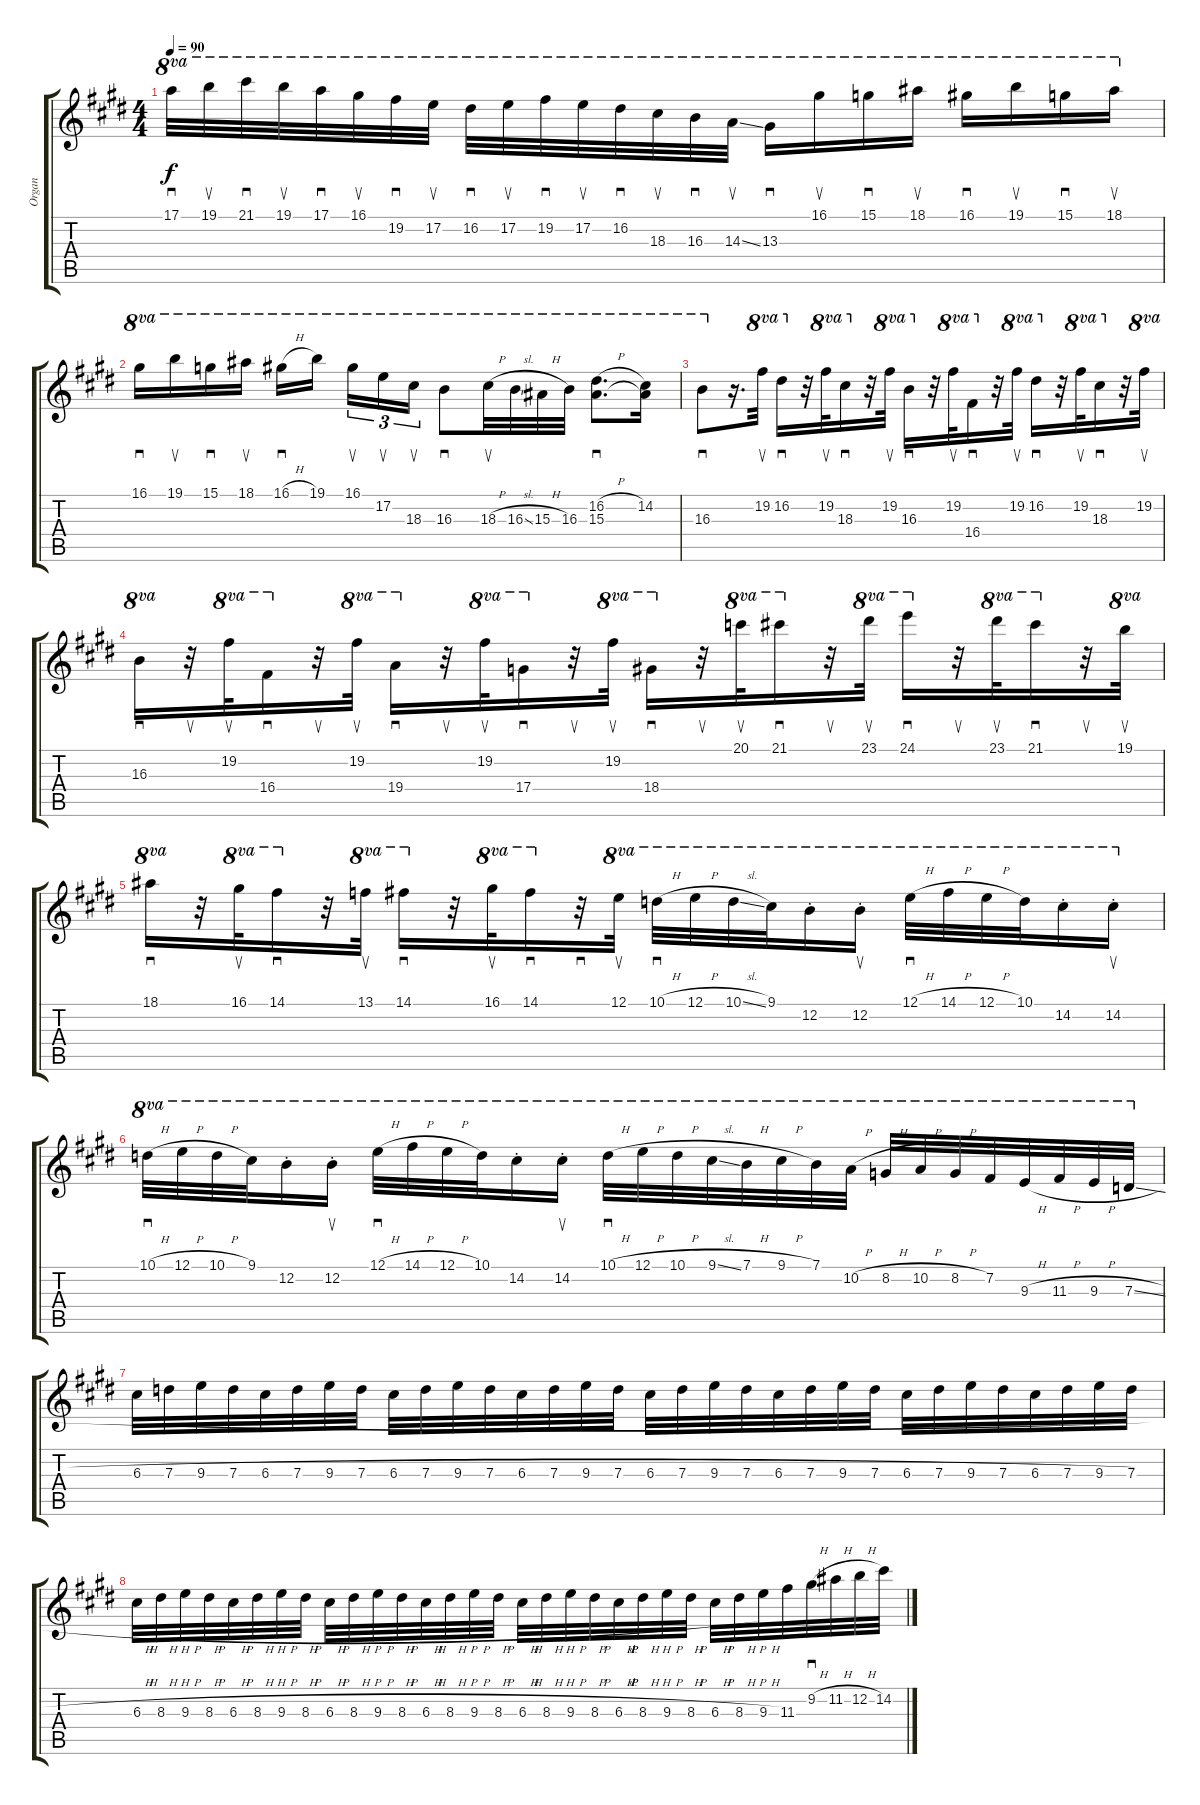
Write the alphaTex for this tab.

\track ("Organ" "Organ") {instrument overdrivenguitar}
\staff {score tabs}
\tuning (E4 B3 G3 D3 A2 E2) {hide}
\ts (4 4)
\tempo 90
\clef g2
\ks e
17.1.32{sd ot 8va dy f} 19.1.32{su ot 8va} 21.1.32{sd ot 8va} 19.1.32{su ot 8va} 17.1.32{sd ot 8va} 16.1.32{su ot 8va} 19.2.32{sd ot 8va} 17.2.32{su ot 8va} 16.2.32{sd ot 8va} 17.2.32{su ot 8va} 19.2.32{sd ot 8va} 17.2.32{su ot 8va} 16.2.32{sd ot 8va} 18.3.32{su ot 8va} 16.3.32{sd ot 8va} 14.3{ss}.32{su ot 8va} 13.3.16{sd ot 8va} 16.1.16{su ot 8va} 15.1.16{sd ot 8va} 18.1.16{su ot 8va} 16.1.16{sd ot 8va} 19.1.16{su ot 8va} 15.1.16{sd ot 8va} 18.1.16{su ot 8va} |
16.1.16{sd ot 8va} 19.1.16{su ot 8va} 15.1.16{sd ot 8va} 18.1.16{su ot 8va} 16.1{h}.16{sd ot 8va} 19.1.16{ot 8va beam splitsecondary} 16.1.16{su tu (3 2) ot 8va} 17.2.16{su tu (3 2) ot 8va} 18.3.16{su tu (3 2) ot 8va} 16.3.8{sd ot 8va} 18.3{h}.32{su ot 8va} 16.3{sl}.32{ot 8va} 15.3{h}.32{ot 8va} 16.3.32{ot 8va} (16.2{h} 15.3).8{d sd ot 8va} (14.2 15.3{t}).16{ot 8va} |
\ks c#minor
16.3.8{sd ot 8va} r.16{d} 19.2.32{su ot 8va} 16.2.16{sd ot 8va} r.32 19.2.32{su ot 8va} 18.3.16{sd ot 8va} r.32 19.2.32{su ot 8va} 16.3.16{sd ot 8va} r.32 19.2.32{su ot 8va} 16.4.16{sd ot 8va} r.32 19.2.32{su ot 8va} 16.2.16{sd ot 8va} r.32 19.2.32{su ot 8va} 18.3.16{sd ot 8va} r.32 19.2.32{su ot 8va} |
\ks e
16.3.16{sd ot 8va} r.32{su} 19.2.32{su ot 8va} 16.4.16{sd ot 8va} r.32{su} 19.2.32{su ot 8va} 19.4.16{sd ot 8va} r.32{su} 19.2.32{su ot 8va} 17.4.16{sd ot 8va} r.32{su} 19.2.32{su ot 8va} 18.4.16{sd ot 8va} r.32{su} 20.1.32{su ot 8va} 21.1.16{sd ot 8va} r.32{su} 23.1.32{su ot 8va} 24.1.16{sd ot 8va} r.32{su} 23.1.32{su ot 8va} 21.1.16{sd ot 8va} r.32{su} 19.1.32{su ot 8va} |
\ks c#minor
18.1.16{sd ot 8va} r.32 16.1.32{su ot 8va} 14.1.16{sd ot 8va} r.32 13.1.32{su ot 8va} 14.1.16{sd ot 8va} r.32 16.1.32{su ot 8va} 14.1.16{sd ot 8va} r.32{sd} 12.1.32{su ot 8va} 10.1{h}.32{sd ot 8va} 12.1{h}.32{ot 8va} 10.1{sl}.32{ot 8va} 9.1.32{ot 8va} 12.2{st}.16{ot 8va} 12.2{st}.16{su ot 8va} 12.1{h}.32{sd ot 8va} 14.1{h}.32{ot 8va} 12.1{h}.32{ot 8va} 10.1.32{ot 8va} 14.2{st}.16{ot 8va} 14.2{st}.16{su ot 8va} |
\ks e
10.1{h}.32{sd ot 8va} 12.1{h}.32{ot 8va} 10.1{h}.32{ot 8va} 9.1.32{ot 8va} 12.2{st}.16{ot 8va} 12.2{st}.16{su ot 8va} 12.1{h}.32{sd ot 8va} 14.1{h}.32{ot 8va} 12.1{h}.32{ot 8va} 10.1.32{ot 8va} 14.2{st}.16{ot 8va} 14.2{st}.16{su ot 8va} 10.1{h}.32{sd ot 8va} 12.1{h}.32{ot 8va} 10.1{h}.32{ot 8va} 9.1{sl}.32{ot 8va} 7.1{h}.32{ot 8va} 9.1{h}.32{ot 8va} 7.1.32{ot 8va} 10.2{h}.32{ot 8va} 8.2{h}.32{ot 8va} 10.2{h}.32{ot 8va} 8.2{h}.32{ot 8va} 7.2.32{ot 8va} 9.3{h}.32{ot 8va} 11.3{h}.32{ot 8va} 9.3{h}.32{ot 8va} 7.3{sl}.32{ot 8va} |
6.3{h}.32 7.3{h}.32 9.3{h}.32 7.3{h}.32 6.3{h}.32 7.3{h}.32 9.3{h}.32 7.3{h}.32 6.3{h}.32 7.3{h}.32 9.3{h}.32 7.3{h}.32 6.3{h}.32 7.3{h}.32 9.3{h}.32 7.3{h}.32 6.3{h}.32 7.3{h}.32 9.3{h}.32 7.3{h}.32 6.3{h}.32 7.3{h}.32 9.3{h}.32 7.3{h}.32 6.3{h}.32 7.3{h}.32 9.3{h}.32 7.3{h}.32 6.3{h}.32 7.3{h}.32 9.3{h}.32 7.3{h}.32 |
6.3{h}.32 8.3{h}.32 9.3{h}.32 8.3{h}.32 6.3{h}.32 8.3{h}.32 9.3{h}.32 8.3{h}.32 6.3{h}.32 8.3{h}.32 9.3{h}.32 8.3{h}.32 6.3{h}.32 8.3{h}.32 9.3{h}.32 8.3{h}.32 6.3{h}.32 8.3{h}.32 9.3{h}.32 8.3{h}.32 6.3{h}.32 8.3{h}.32 9.3{h}.32 8.3{h}.32 6.3{h}.32 8.3{h}.32 9.3{h}.32 11.3.32 9.2{h}.32{sd} 11.2{h}.32 12.2{h}.32 14.2.32
